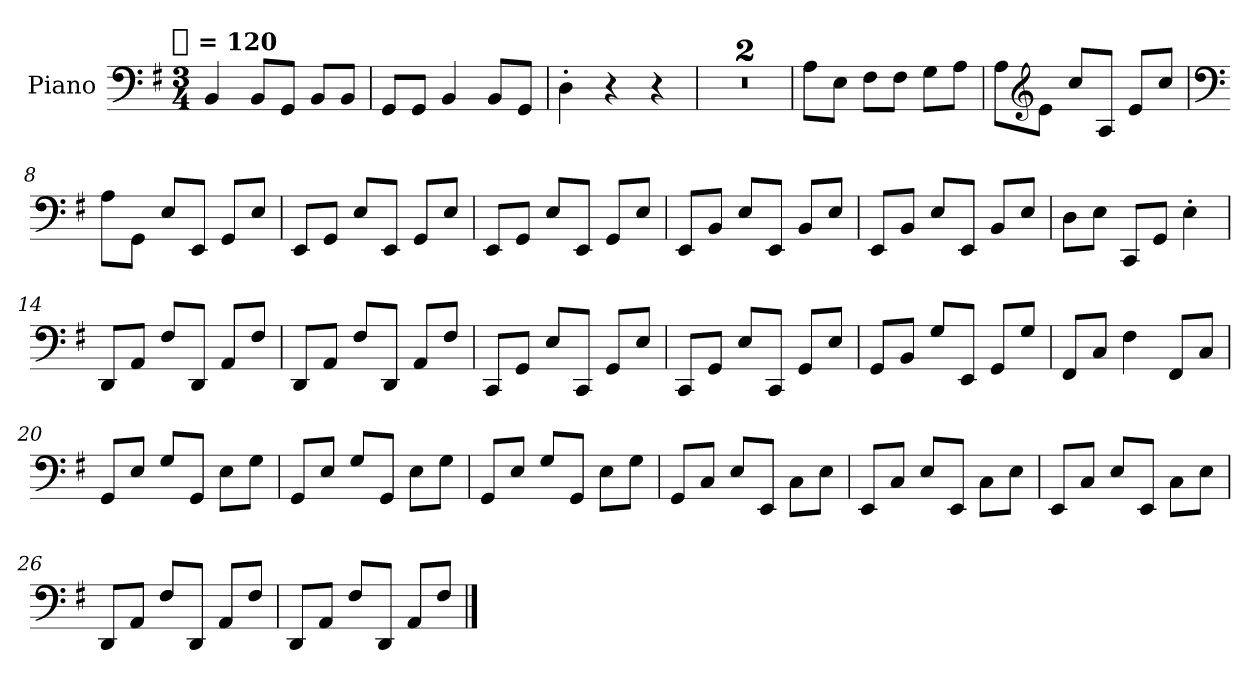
**kern
*part1
*staff1
*I"Piano
*I'Pno.
*clefF4
*k[f#]
!!LO:TX:omd:t=[quarter] = 120
*M3/4
*MM120
=1
4BB
8BBL
8GGJ
8BBL
8BBJ
=2
8GGL
8GGJ
4BB
8BBL
8GGJ
=3
4D'
4r
4r
=4
2.r
=5
2.r
=6
8AL
8EJ
8F#L
8F#J
8GL
8AJ
=7
8AL
*clefG2
8eJ
8ccL
8AJ
8eL
8ccJ
!!LO:LB:g=z
=8
*clefF4
8AL
8GGJ
8EL
8EEJ
8GGL
8EJ
=9
8EEL
8GGJ
8EL
8EEJ
8GGL
8EJ
=10
8EEL
8GGJ
8EL
8EEJ
8GGL
8EJ
=11
8EEL
8BBJ
8EL
8EEJ
8BBL
8EJ
=12
8EEL
8BBJ
8EL
8EEJ
8BBL
8EJ
=13
8DL
8EJ
8CCL
8GGJ
4E'
!!LO:LB:g=z
=14
8DDL
8AAJ
8F#L
8DDJ
8AAL
8F#J
=15
8DDL
8AAJ
8F#L
8DDJ
8AAL
8F#J
=16
8CCL
8GGJ
8EL
8CCJ
8GGL
8EJ
=17
8CCL
8GGJ
8EL
8CCJ
8GGL
8EJ
=18
8GGL
8BBJ
8GL
8EEJ
8GGL
8GJ
=19
8FF#L
8CJ
4F#
8FF#L
8CJ
!!LO:LB:g=z
=20
8GGL
8EJ
8GL
8GGJ
8EL
8GJ
=21
8GGL
8EJ
8GL
8GGJ
8EL
8GJ
=22
8GGL
8EJ
8GL
8GGJ
8EL
8GJ
=23
8GGL
8CJ
8EL
8EEJ
8CL
8EJ
=24
8EEL
8CJ
8EL
8EEJ
8CL
8EJ
=25
8EEL
8CJ
8EL
8EEJ
8CL
8EJ
!!LO:LB:g=z
=26
8DDL
8AAJ
8F#L
8DDJ
8AAL
8F#J
=27
8DDL
8AAJ
8F#L
8DDJ
8AAL
8F#J
==
*-
